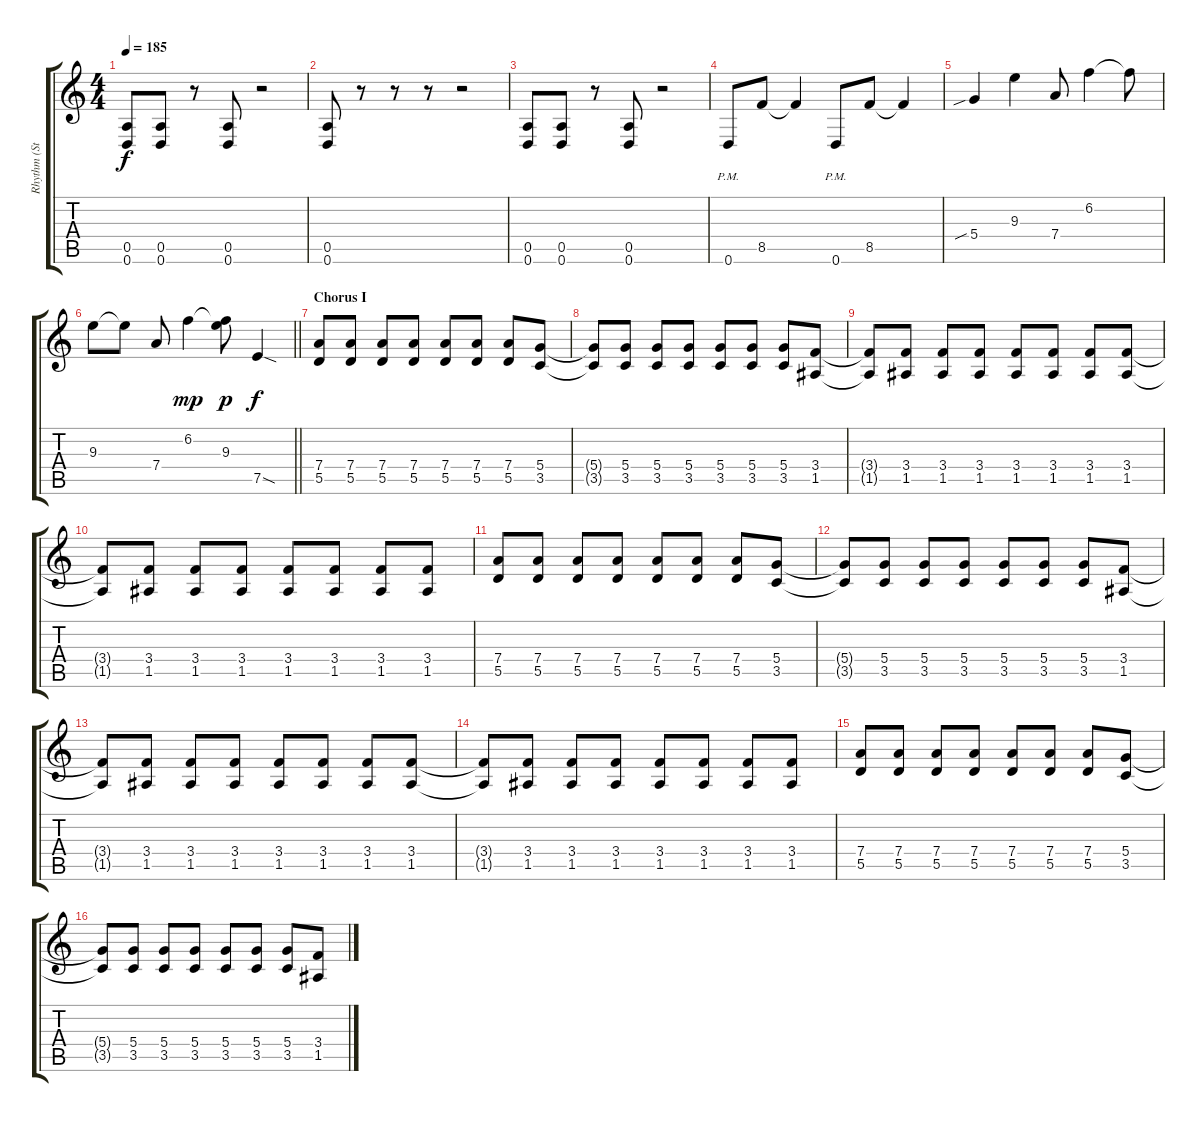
\track ("Rhythm (Standard Tuning)" "Rhythm (St") {mute instrument overdrivenguitar}
\staff {score tabs}
\tuning (E4 B3 G3 D3 A2 D2) {hide}
\ts (4 4)
\tempo 185
\clef g2
\ks c
(0.5 0.6).8{dy f} (0.5 0.6).8 r.8 (0.5 0.6).8 r.2 |
(0.5 0.6).8 r.8 r.8 r.8 r.2 |
(0.5 0.6).8 (0.5 0.6).8 r.8 (0.5 0.6).8 r.2 |
0.6{pm}.8 8.5.8 8.5{t}.4 0.6{pm}.8 8.5.8 8.5{t}.4 |
5.4{sib}.4 9.3.4 7.4.8 6.2.4 6.2{t}.8 |
\barLineRight lightlight
9.3.8 9.3{t}.8 7.4.8 6.2.4{dy mp} (6.2{t} 9.3).8{dy p} 7.5{sod}.4{dy f} |
\section ("" "Chorus I")
(7.4 5.5).8{volume 9} (7.4 5.5).8 (7.4 5.5).8 (7.4 5.5).8 (7.4 5.5).8 (7.4 5.5).8 (7.4 5.5).8 (5.4 3.5).8 |
(5.4{t} 3.5{t}).8 (5.4 3.5).8 (5.4 3.5).8 (5.4 3.5).8 (5.4 3.5).8 (5.4 3.5).8 (5.4 3.5).8 (3.4 1.5).8 |
(3.4{t} 1.5{t}).8 (3.4 1.5).8 (3.4 1.5).8 (3.4 1.5).8 (3.4 1.5).8 (3.4 1.5).8 (3.4 1.5).8 (3.4 1.5).8 |
(3.4{t} 1.5{t}).8 (3.4 1.5).8 (3.4 1.5).8 (3.4 1.5).8 (3.4 1.5).8 (3.4 1.5).8 (3.4 1.5).8 (3.4 1.5).8 |
(7.4 5.5).8 (7.4 5.5).8 (7.4 5.5).8 (7.4 5.5).8 (7.4 5.5).8 (7.4 5.5).8 (7.4 5.5).8 (5.4 3.5).8 |
(5.4{t} 3.5{t}).8 (5.4 3.5).8 (5.4 3.5).8 (5.4 3.5).8 (5.4 3.5).8 (5.4 3.5).8 (5.4 3.5).8 (3.4 1.5).8 |
(3.4{t} 1.5{t}).8 (3.4 1.5).8 (3.4 1.5).8 (3.4 1.5).8 (3.4 1.5).8 (3.4 1.5).8 (3.4 1.5).8 (3.4 1.5).8 |
(3.4{t} 1.5{t}).8 (3.4 1.5).8 (3.4 1.5).8 (3.4 1.5).8 (3.4 1.5).8 (3.4 1.5).8 (3.4 1.5).8 (3.4 1.5).8 |
(7.4 5.5).8 (7.4 5.5).8 (7.4 5.5).8 (7.4 5.5).8 (7.4 5.5).8 (7.4 5.5).8 (7.4 5.5).8 (5.4 3.5).8 |
(5.4{t} 3.5{t}).8 (5.4 3.5).8 (5.4 3.5).8 (5.4 3.5).8 (5.4 3.5).8 (5.4 3.5).8 (5.4 3.5).8 (3.4 1.5).8
